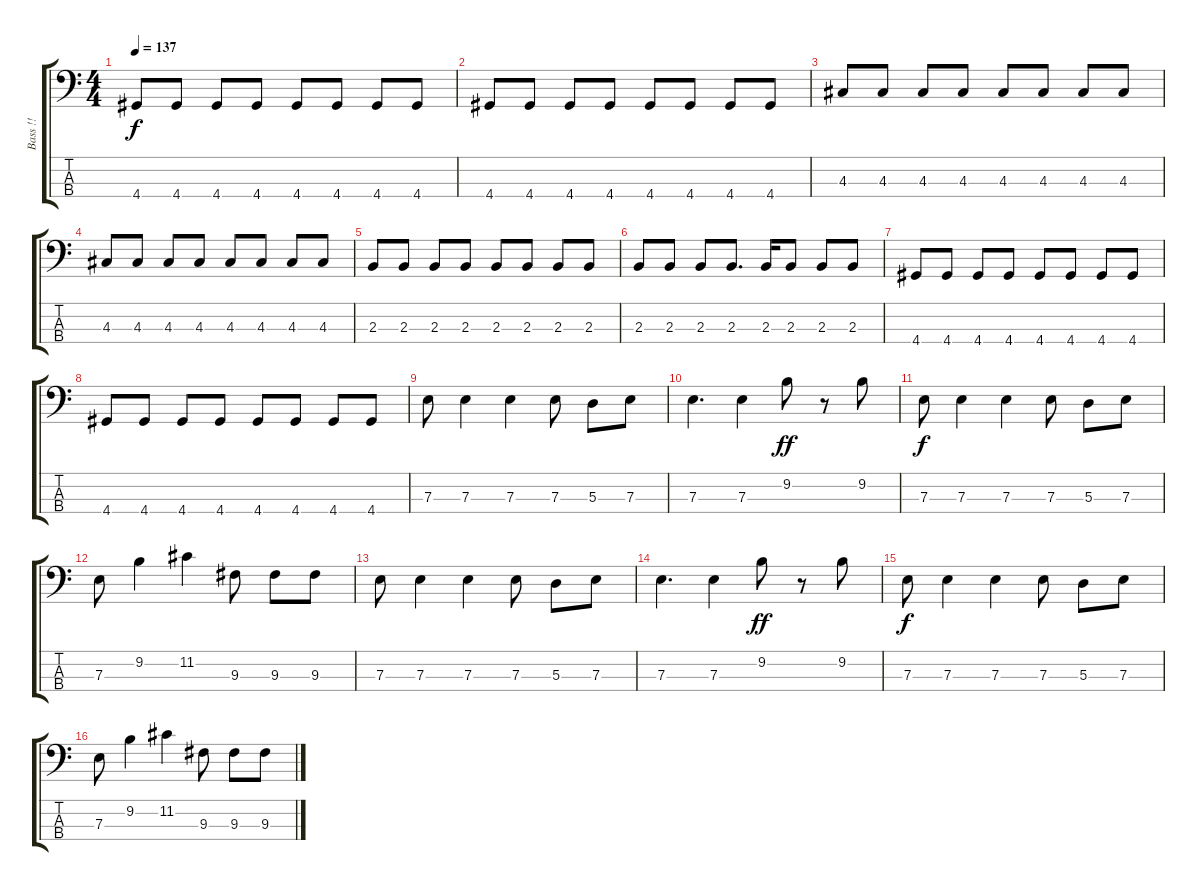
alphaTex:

\track ("Bass !!" "Bass !!") {instrument electricbassfinger}
\staff {score tabs}
\tuning (G2 D2 A1 E1) {hide}
\ts (4 4)
\tempo 137
\clef f4
\ks c
4.4.8{dy f} 4.4.8 4.4.8 4.4.8 4.4.8 4.4.8 4.4.8 4.4.8 |
4.4.8 4.4.8 4.4.8 4.4.8 4.4.8 4.4.8 4.4.8 4.4.8 |
4.3.8 4.3.8 4.3.8 4.3.8 4.3.8 4.3.8 4.3.8 4.3.8 |
4.3.8 4.3.8 4.3.8 4.3.8 4.3.8 4.3.8 4.3.8 4.3.8 |
2.3.8 2.3.8 2.3.8 2.3.8 2.3.8 2.3.8 2.3.8 2.3.8 |
2.3.8 2.3.8 2.3.8 2.3.8{d} 2.3.16 2.3.8 2.3.8 2.3.8 |
4.4.8 4.4.8 4.4.8 4.4.8 4.4.8 4.4.8 4.4.8 4.4.8 |
4.4.8 4.4.8 4.4.8 4.4.8 4.4.8 4.4.8 4.4.8 4.4.8 |
7.3.8 7.3.4 7.3.4 7.3.8 5.3.8 7.3.8 |
7.3.4{d} 7.3.4 9.2.8{dy ff} r.8 9.2.8 |
7.3.8{dy f} 7.3.4 7.3.4 7.3.8 5.3.8 7.3.8 |
7.3.8 9.2.4 11.2.4 9.3.8 9.3.8 9.3.8 |
7.3.8 7.3.4 7.3.4 7.3.8 5.3.8 7.3.8 |
7.3.4{d} 7.3.4 9.2.8{dy ff} r.8 9.2.8 |
7.3.8{dy f} 7.3.4 7.3.4 7.3.8 5.3.8 7.3.8 |
7.3.8 9.2.4 11.2.4 9.3.8 9.3.8 9.3.8
